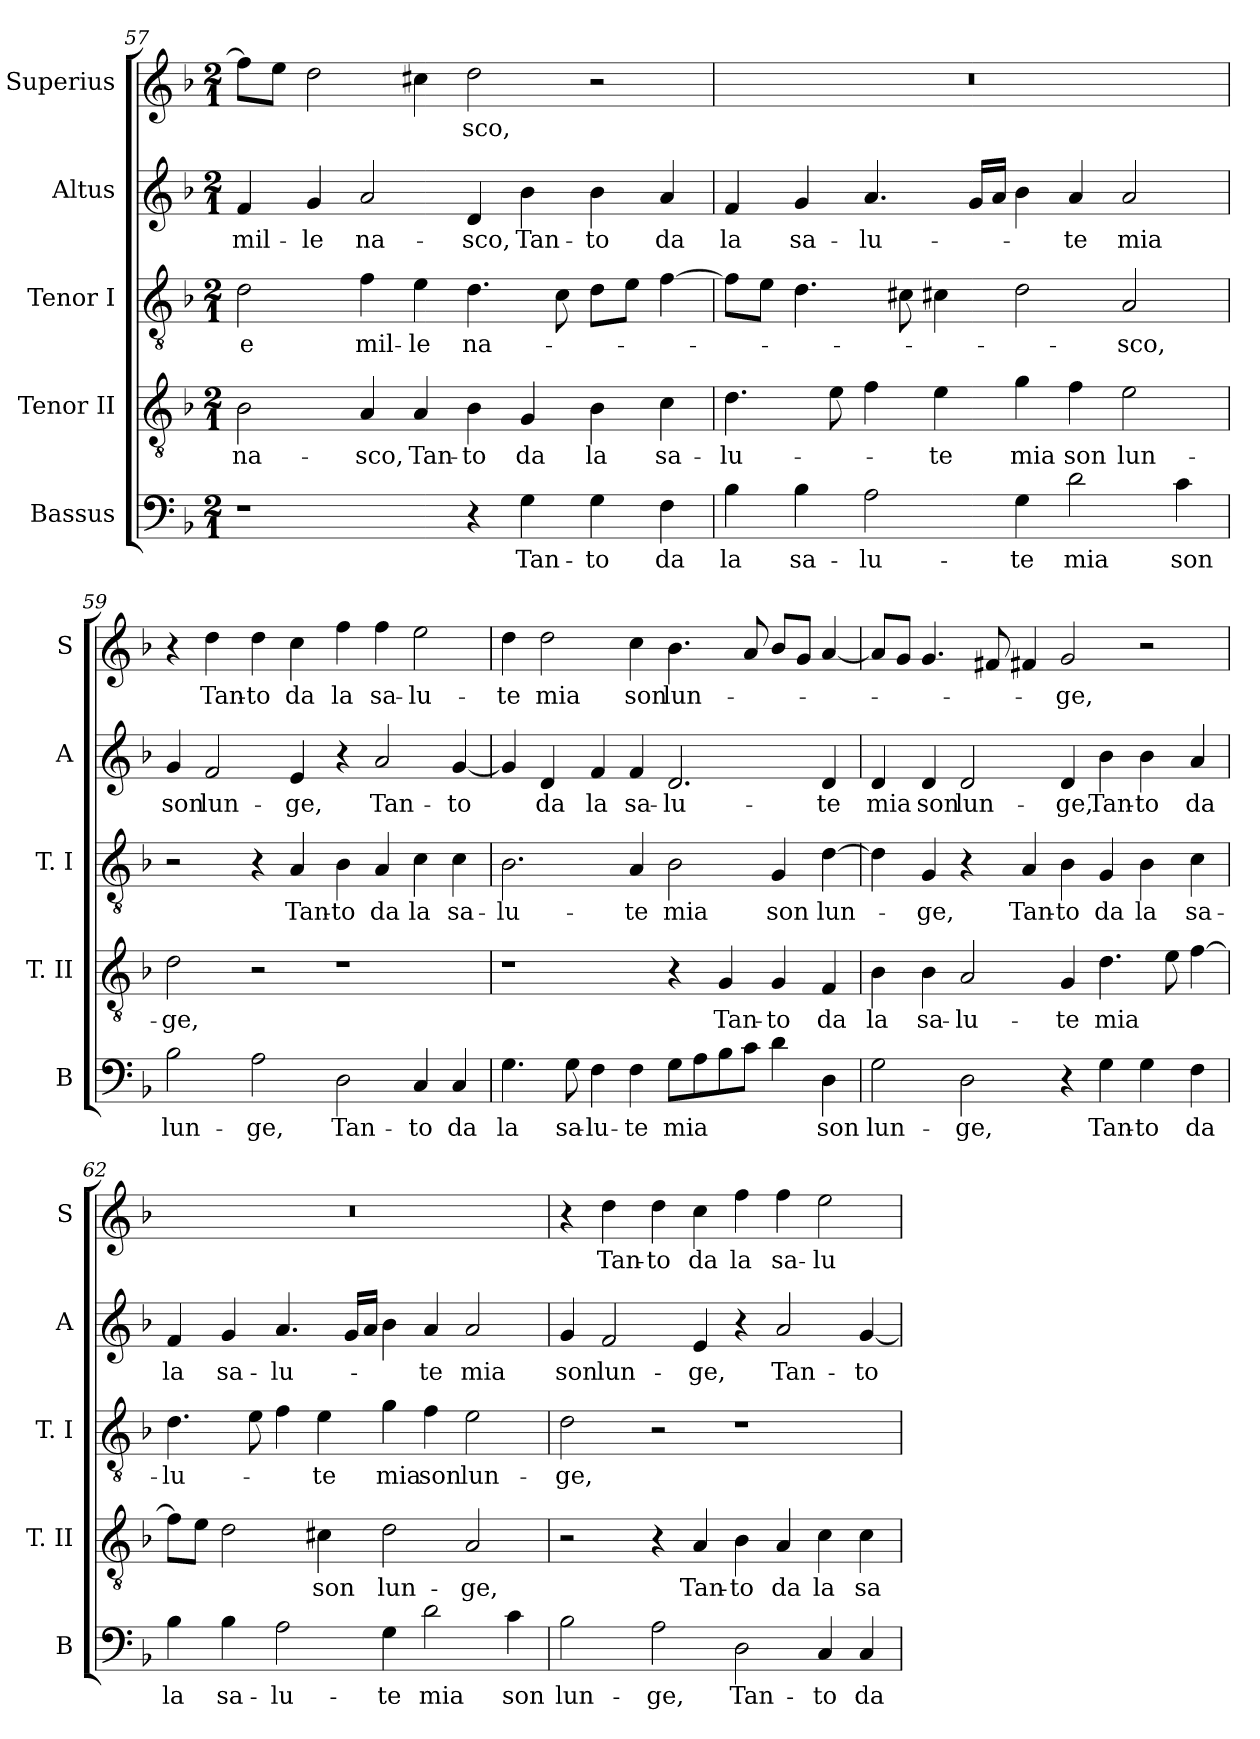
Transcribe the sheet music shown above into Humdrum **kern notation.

**kern	**text	**kern	**text	**kern	**text	**kern	**text	**kern	**text
*part5	*part5	*part4	*part4	*part3	*part3	*part2	*part2	*part1	*part1
*staff5	*staff5	*staff4	*staff4	*staff3	*staff3	*staff2	*staff2	*staff1	*staff1
*I"Bassus	*	*I"Tenor II	*	*I"Tenor I	*	*I"Altus	*	*I"Superius	*
*I'B	*	*I'T. II	*	*I'T. I	*	*I'A	*	*I'S	*
*clefF4	*	*clefGv2	*	*clefGv2	*	*clefG2	*	*clefG2	*
*k[b-]	*	*k[b-]	*	*k[b-]	*	*k[b-]	*	*k[b-]	*
*F:	*	*F:	*	*F:	*	*F:	*	*F:	*
*M2/1	*	*M2/1	*	*M2/1	*	*M2/1	*	*M2/1	*
=57	=57	=57	=57	=57	=57	=57	=57	=57	=57
1r	.	2B-	na-	2d	e	4f	mil-	8ffL]	.
.	.	.	.	.	.	.	.	8eeJ	.
.	.	.	.	.	.	4g	-le	2dd	.
.	.	4A	-sco,	4f	mil-	2a	na-	.	.
.	.	4A	Tan-	4e	-le	.	.	4cc#X	.
4r	.	4B-	-to	4.d	na-	4d	-sco,	2dd	-sco,
4G	Tan-	4G	da	.	.	4b-	Tan-	.	.
.	.	.	.	8c	.	.	.	.	.
4G	-to	4B-	la	8dL	.	4b-	-to	2r	.
.	.	.	.	8eJ	.	.	.	.	.
4F	da	4c	sa-	[4f	.	4a	da	.	.
=58	=58	=58	=58	=58	=58	=58	=58	=58	=58
4B-	la	4.d	-lu-	8fL]	.	4f	la	0r	.
.	.	.	.	8eJ	.	.	.	.	.
4B-	sa-	.	.	4.d	.	4g	sa-	.	.
.	.	8e	.	.	.	.	.	.	.
2A	-lu-	4f	.	.	.	4.a	-lu-	.	.
.	.	.	.	8c#X	.	.	.	.	.
.	.	4e	-te	4c#X	.	.	.	.	.
.	.	.	.	.	.	16gLL	.	.	.
.	.	.	.	.	.	16aJJ	.	.	.
4G	-te	4g	mia	2d	.	4b-	.	.	.
2d	mia	4f	son	.	.	4a	-te	.	.
.	.	2e	lun-	2A	-sco,	2a	mia	.	.
4c	son	.	.	.	.	.	.	.	.
=59	=59	=59	=59	=59	=59	=59	=59	=59	=59
2B-	lun-	2d	-ge,	2r	.	4g	son	4r	.
.	.	.	.	.	.	2f	lun-	4dd	Tan-
2A	-ge,	2r	.	4r	.	.	.	4dd	-to
.	.	.	.	4A	Tan-	4e	-ge,	4cc	da
2D	Tan-	1r	.	4B-	-to	4r	.	4ff	la
.	.	.	.	4A	da	2a	Tan-	4ff	sa-
4C	-to	.	.	4c	la	.	.	2ee	-lu-
4C	da	.	.	4c	sa-	[4g	-to	.	.
=60	=60	=60	=60	=60	=60	=60	=60	=60	=60
4.G	la	1r	.	2.B-	-lu-	4g]	.	4dd	-te
.	.	.	.	.	.	4d	da	2dd	mia
8G	sa-	.	.	.	.	.	.	.	.
4F	-lu-	.	.	.	.	4f	la	.	.
4F	-te	.	.	4A	-te	4f	sa-	4cc	son
8GL	mia	4r	.	2B-	mia	2.d	-lu-	4.b-	lun-
8A	.	.	.	.	.	.	.	.	.
8B-	.	4G	Tan-	.	.	.	.	.	.
8cJ	.	.	.	.	.	.	.	8a	.
4d	.	4G	-to	4G	son	.	.	8b-L	.
.	.	.	.	.	.	.	.	8gJ	.
4D	son	4F	da	[4d	lun-	4d	-te	[4a	.
=61	=61	=61	=61	=61	=61	=61	=61	=61	=61
2G	lun-	4B-	la	4d]	.	4d	mia	8aL]	.
.	.	.	.	.	.	.	.	8gJ	.
.	.	4B-	sa-	4G	-ge,	4d	son	4.g	.
2D	-ge,	2A	-lu-	4r	.	2d	lun-	.	.
.	.	.	.	.	.	.	.	8f#X	.
.	.	.	.	4A	Tan-	.	.	4f#X	.
4r	.	4G	-te	4B-	-to	4d	-ge,	2g	-ge,
4G	Tan-	4.d	mia	4G	da	4b-	Tan-	.	.
4G	-to	.	.	4B-	la	4b-	-to	2r	.
.	.	8e	.	.	.	.	.	.	.
4F	da	[4f	.	4c	sa-	4a	da	.	.
=62	=62	=62	=62	=62	=62	=62	=62	=62	=62
4B-	la	8fL]	.	4.d	-lu-	4f	la	0r	.
.	.	8eJ	.	.	.	.	.	.	.
4B-	sa-	2d	.	.	.	4g	sa-	.	.
.	.	.	.	8e	.	.	.	.	.
2A	-lu-	.	.	4f	.	4.a	-lu-	.	.
.	.	4c#X	son	4e	-te	.	.	.	.
.	.	.	.	.	.	16gLL	.	.	.
.	.	.	.	.	.	16aJJ	.	.	.
4G	-te	2d	lun-	4g	mia	4b-	.	.	.
2d	mia	.	.	4f	son	4a	-te	.	.
.	.	2A	-ge,	2e	lun-	2a	mia	.	.
4c	son	.	.	.	.	.	.	.	.
=63	=63	=63	=63	=63	=63	=63	=63	=63	=63
2B-	lun-	2r	.	2d	-ge,	4g	son	4r	.
.	.	.	.	.	.	2f	lun-	4dd	Tan-
2A	-ge,	4r	.	2r	.	.	.	4dd	-to
.	.	4A	Tan-	.	.	4e	-ge,	4cc	da
2D	Tan-	4B-	-to	1r	.	4r	.	4ff	la
.	.	4A	da	.	.	2a	Tan-	4ff	sa-
4C	-to	4c	la	.	.	.	.	2ee	-lu-
4C	da	4c	sa-	.	.	[4g	-to	.	.
=	=	=	=	=	=	=	=	=	=
*-	*-	*-	*-	*-	*-	*-	*-	*-	*-
